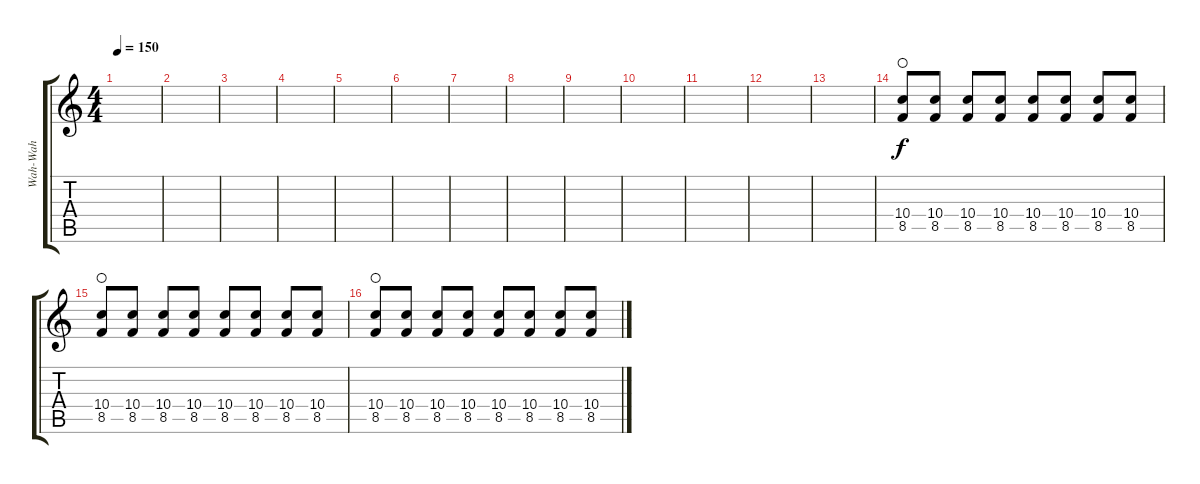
\track ("Wah-Wah" "Wah-Wah") {instrument distortionguitar}
\staff {score tabs}
\tuning (E4 B3 G3 D3 A2 D2) {hide}
\ts (4 4)
\tempo 150
\clef g2
\ks c
|
|
|
|
|
|
|
|
|
|
|
|
|
(10.4 8.5).8{waho} (10.4 8.5).8 (10.4 8.5).8 (10.4 8.5).8 (10.4 8.5).8 (10.4 8.5).8 (10.4 8.5).8 (10.4 8.5).8 |
(10.4 8.5).8{waho} (10.4 8.5).8 (10.4 8.5).8 (10.4 8.5).8 (10.4 8.5).8 (10.4 8.5).8 (10.4 8.5).8 (10.4 8.5).8 |
(10.4 8.5).8{waho} (10.4 8.5).8 (10.4 8.5).8 (10.4 8.5).8 (10.4 8.5).8 (10.4 8.5).8 (10.4 8.5).8 (10.4 8.5).8
